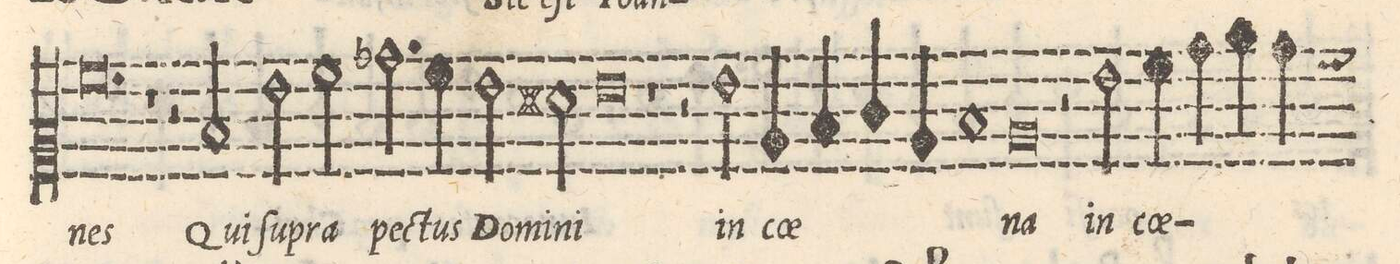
**kern	**text
*I"ALTVS	*
*clefC2	*
*k[]	*
*met(C|)	*
*M2/1	*
=5-	=5-
0.a	-nes
=6-	=6-
1r	.
=7-	=7-
2r	.
2d/	Qui
2gny\	ſu-
2a\	-pra
=8-	=8-
2.b-X\	pec-
4a\	-tus
2g\	Do-
2f#X\	-mi-
=9-	=9-
0g	-ni
=10-	=10-
1r	.
2r	.
2g\	in
=11-	=11-
4c/	cœ-
4d/	.
4e/	.
4c/	.
1d	.
=12-	=12-
0c	-na
=13-	=13-
2r	.
2g\	in
4a\	cœ-
4b-\	.
4cc\	.
*custos:a	*
4b-\	.
*-	*-
